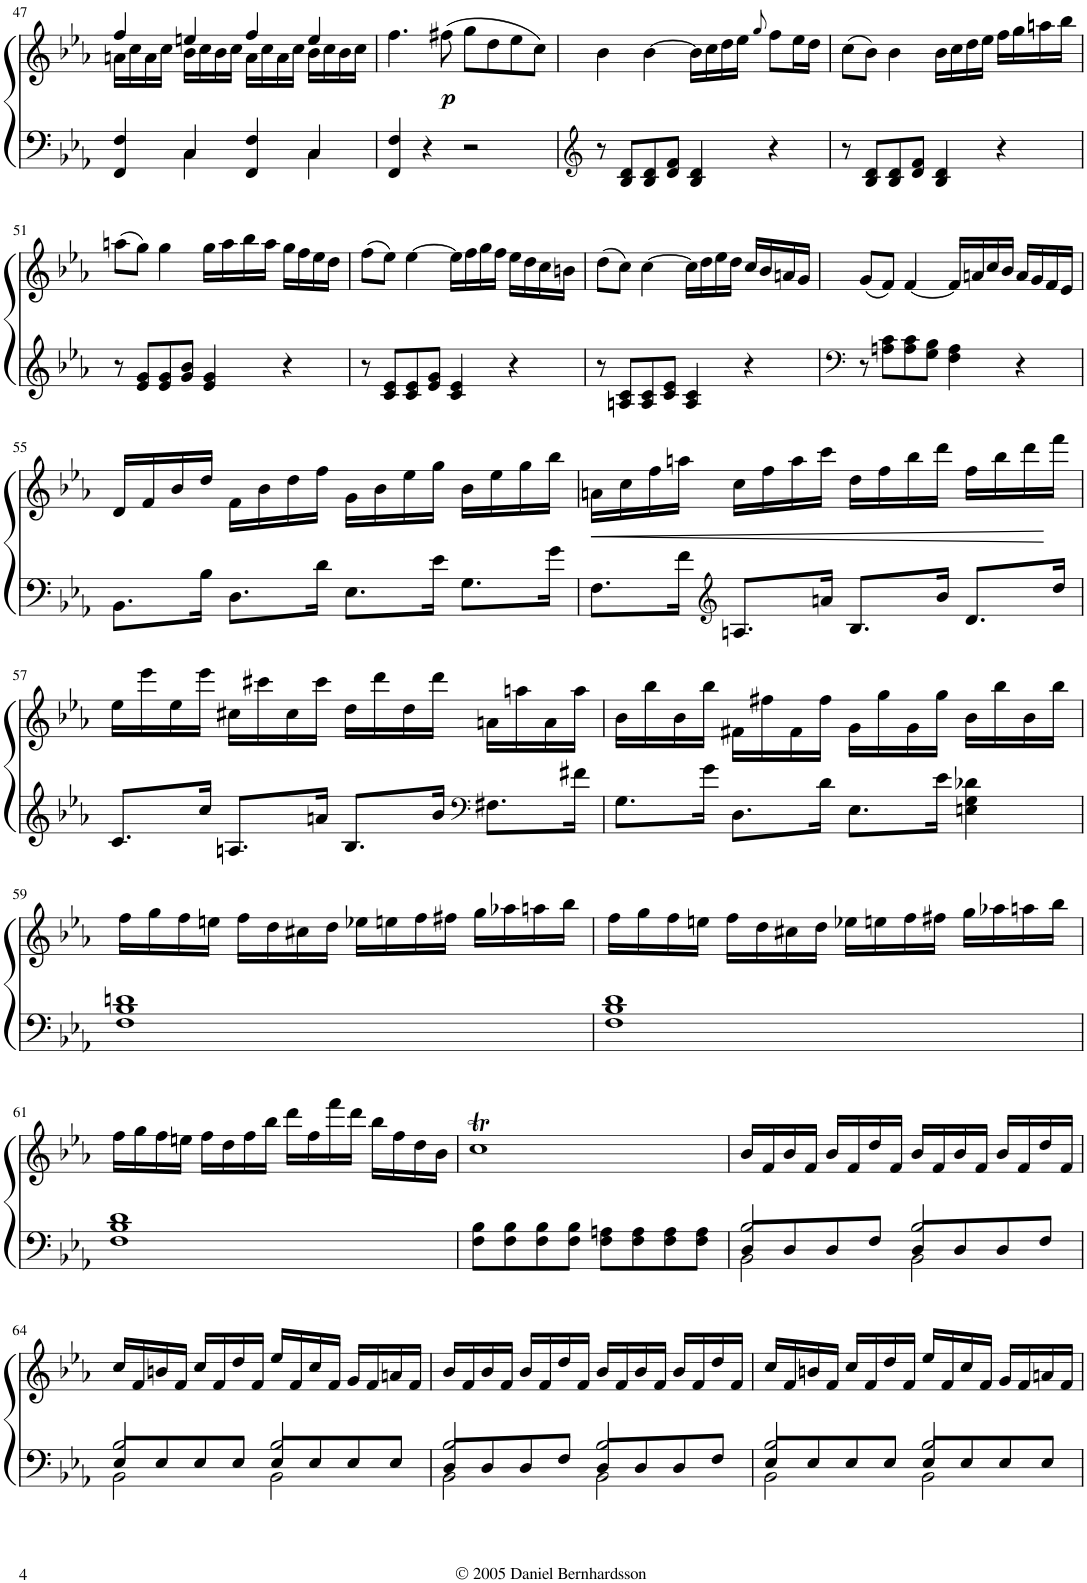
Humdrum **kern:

**kern	**kern	**dynam
*part1	*part1	*part1
*staff2	*staff1	*staff1/2
*I"Piano	*	*
*I'Pno.	*	*
!!LO:PB:g=z
*clefF4	*clefG2	*
*k[b-e-a-]	*k[b-e-a-]	*
*E-:	*E-:	*
*M4/4	*M4/4	*
*met(c)	*met(c)	*
=47	=47	=47
*^	*^	*
4FF/ 4F/	4ryy	4ff/	16an\LL	.
.	.	.	16cc\	.
.	.	.	16a\	.
.	.	.	16cc\JJ	.
4C/	4C\	4een/	16b-\LL	.
.	.	.	16cc\	.
.	.	.	16b-\	.
.	.	.	16cc\JJ	.
4FF/ 4F/	4ryy	4ff/	16a\LL	.
.	.	.	16cc\	.
.	.	.	16a\	.
.	.	.	16cc\JJ	.
4C/	4C\	4ee/	16b-\LL	.
.	.	.	16cc\	.
.	.	.	16b-\	.
.	.	.	16cc\JJ	.
*v	*v	*	*	*
*	*v	*v	*
=48	=48	=48
4FF/ 4F/	4.ff\	.
4r	.	.
!	!	!LO:DY:b
.	(8ff#X\	p
2r	8gg\L	.
.	8dd\	.
.	8ee-\	.
.	8cc\J)	.
=49	=49	=49
*clefG2	*	*
8r	4b-\	.
8B-/ 8d/L	.	.
8B-/ 8d/	[4b-\	.
8d/ 8f/J	.	.
4B-/ 4d/	16b-\LL]	.
.	16cc\	.
.	16dd\	.
.	16ee-\JJ	.
.	8qgg/	.
4r	8ff\L	.
.	16ee-\L	.
.	16dd\JJ	.
=50	=50	=50
8r	(8cc\L	.
8B-/ 8d/L	8b-\J)	.
8B-/ 8d/	4b-\	.
8d/ 8f/J	.	.
4B-/ 4d/	16b-\LL	.
.	16cc\	.
.	16dd\	.
.	16ee-\JJ	.
4r	16ff\LL	.
.	16gg\	.
.	16aan\	.
.	16bb-\JJ	.
!!LO:LB:g=z
=51	=51	=51
8r	(8aan\L	.
8e-/ 8g/L	8gg\J)	.
8e-/ 8g/	4gg\	.
8g/ 8b-/J	.	.
4e-/ 4g/	16gg\LL	.
.	16aa\	.
.	16bb-\	.
.	16aa\JJ	.
4r	16gg\LL	.
.	16ff\	.
.	16ee-\	.
.	16dd\JJ	.
=52	=52	=52
8r	(8ff\L	.
8c/ 8e-/L	8ee-\J)	.
8c/ 8e-/	[4ee-\	.
8e-/ 8g/J	.	.
4c/ 4e-/	16ee-\LL]	.
.	16ff\	.
.	16gg\	.
.	16ff\JJ	.
4r	16ee-\LL	.
.	16dd\	.
.	16cc\	.
.	16bn\JJ	.
=53	=53	=53
8r	(8dd\L	.
8An/ 8c/L	8cc\J)	.
8A/ 8c/	[4cc\	.
8c/ 8e-/J	.	.
4A/ 4c/	16cc\LL]	.
.	16dd\	.
.	16ee-\	.
.	16dd\JJ	.
4r	16cc/LL	.
.	16b-/	.
.	16an/	.
.	16g/JJ	.
=54	=54	=54
*clefF4	*	*
8r	(8g/L	.
8An\ 8c\L	8f/J)	.
8A\ 8c\	[4f/	.
8G\ 8B-\J	.	.
4F\ 4A\	16f/LL]	.
.	16an/	.
.	16cc/	.
.	16b-/JJ	.
4r	16a/LL	.
.	16g/	.
.	16f/	.
.	16e-/JJ	.
!!LO:LB:g=z
=55	=55	=55
8.BB-\L	16d/LL	.
.	16f/	.
.	16b-/	.
16B-\Jk	16dd/JJ	.
8.D\L	16f\LL	.
.	16b-\	.
.	16dd\	.
16d\Jk	16ff\JJ	.
8.E-\L	16g\LL	.
.	16b-\	.
.	16ee-\	.
16e-\Jk	16gg\JJ	.
8.G\L	16b-\LL	.
.	16ee-\	.
.	16gg\	.
16g\Jk	16bb-\JJ	.
=56	=56	=56
!	!	!LO:HP:b
8.F\L	16an\LL	<
.	16cc\	.
.	16ff\	.
16f\Jk	16aan\JJ	.
*clefG2	*	*
8.An/L	16cc\LL	.
.	16ff\	.
.	16aa\	.
16an/Jk	16ccc\JJ	.
8.B-/L	16dd\LL	.
.	16ff\	.
.	16bb-\	.
16b-/Jk	16ddd\JJ	.
8.d/L	16ff\LL	.
.	16bb-\	.
.	16ddd\	.
16dd/Jk	16fff\JJ	[
!!LO:LB:g=z
=57	=57	=57
8.c/L	16ee-\LL	.
.	16eee-\	.
.	16ee-\	.
16cc/Jk	16eee-\JJ	.
8.An/L	16cc#X\LL	.
.	16ccc#X\	.
.	16cc#\	.
16an/Jk	16ccc#\JJ	.
8.B-/L	16dd\LL	.
.	16ddd\	.
.	16dd\	.
16b-/Jk	16ddd\JJ	.
*clefF4	*	*
8.F#X\L	16an\LL	.
.	16aan\	.
.	16a\	.
16f#X\Jk	16aa\JJ	.
=58	=58	=58
8.G\L	16b-\LL	.
.	16bb-\	.
.	16b-\	.
16g\Jk	16bb-\JJ	.
8.D\L	16f#X\LL	.
.	16ff#X\	.
.	16f#\	.
16d\Jk	16ff#\JJ	.
8.E-\L	16g\LL	.
.	16gg\	.
.	16g\	.
16e-\Jk	16gg\JJ	.
4En\ 4G\ 4d-X\	16b-\LL	.
.	16bb-\	.
.	16b-\	.
.	16bb-\JJ	.
!!LO:LB:g=z
=59	=59	=59
1F 1B- 1dn	16ff\LL	.
.	16gg\	.
.	16ff\	.
.	16een\JJ	.
.	16ff\LL	.
.	16dd\	.
.	16cc#X\	.
.	16dd\JJ	.
.	16ee-X\LL	.
.	16een\	.
.	16ff\	.
.	16ff#X\JJ	.
.	16gg\LL	.
.	16aa-X\	.
.	16aan\	.
.	16bb-\JJ	.
=60	=60	=60
1F 1B- 1d	16ff\LL	.
.	16gg\	.
.	16ff\	.
.	16een\JJ	.
.	16ff\LL	.
.	16dd\	.
.	16cc#X\	.
.	16dd\JJ	.
.	16ee-X\LL	.
.	16een\	.
.	16ff\	.
.	16ff#X\JJ	.
.	16gg\LL	.
.	16aa-X\	.
.	16aan\	.
.	16bb-\JJ	.
!!LO:LB:g=z
=61	=61	=61
1F 1B- 1d	16ff\LL	.
.	16gg\	.
.	16ff\	.
.	16een\JJ	.
.	16ff\LL	.
.	16dd\	.
.	16ff\	.
.	16bb-\JJ	.
.	16ddd\LL	.
.	16ff\	.
.	16fff\	.
.	16ddd\JJ	.
.	16bb-\LL	.
.	16ff\	.
.	16dd\	.
.	16b-\JJ	.
=62	=62	=62
8F\ 8B-\L	1ccT	.
8F\ 8B-\	.	.
8F\ 8B-\	.	.
8F\ 8B-\J	.	.
8F\ 8An\L	.	.
8F\ 8A\	.	.
8F\ 8A\	.	.
8F\ 8A\J	.	.
=63	=63	=63
*^	*	*
*	*^	*	*
2B-/	8D/L	2BB-\	16b-/LL	.
.	.	.	16f/	.
.	8D/	.	16b-/	.
.	.	.	16f/JJ	.
.	8D/	.	16b-/LL	.
.	.	.	16f/	.
.	8F/J	.	16dd/	.
.	.	.	16f/JJ	.
2B-/	8D/L	2BB-\	16b-/LL	.
.	.	.	16f/	.
.	8D/	.	16b-/	.
.	.	.	16f/JJ	.
.	8D/	.	16b-/LL	.
.	.	.	16f/	.
.	8F/J	.	16dd/	.
.	.	.	16f/JJ	.
!!LO:LB:g=z
=64	=64	=64	=64	=64
2B-/	8E-/L	2BB-\	16cc/LL	.
.	.	.	16f/	.
.	8E-/	.	16bn/	.
.	.	.	16f/JJ	.
.	8E-/	.	16cc/LL	.
.	.	.	16f/	.
.	8E-/J	.	16dd/	.
.	.	.	16f/JJ	.
2B-/	8E-/L	2BB-\	16ee-/LL	.
.	.	.	16f/	.
.	8E-/	.	16cc/	.
.	.	.	16f/JJ	.
.	8E-/	.	16g/LL	.
.	.	.	16f/	.
.	8E-/J	.	16an/	.
.	.	.	16f/JJ	.
=65	=65	=65	=65	=65
2B-/	8D/L	2BB-\	16b-/LL	.
.	.	.	16f/	.
.	8D/	.	16b-/	.
.	.	.	16f/JJ	.
.	8D/	.	16b-/LL	.
.	.	.	16f/	.
.	8F/J	.	16dd/	.
.	.	.	16f/JJ	.
2B-/	8D/L	2BB-\	16b-/LL	.
.	.	.	16f/	.
.	8D/	.	16b-/	.
.	.	.	16f/JJ	.
.	8D/	.	16b-/LL	.
.	.	.	16f/	.
.	8F/J	.	16dd/	.
.	.	.	16f/JJ	.
=66	=66	=66	=66	=66
2B-/	8E-/L	2BB-\	16cc/LL	.
.	.	.	16f/	.
.	8E-/	.	16bn/	.
.	.	.	16f/JJ	.
.	8E-/	.	16cc/LL	.
.	.	.	16f/	.
.	8E-/J	.	16dd/	.
.	.	.	16f/JJ	.
2B-/	8E-/L	2BB-\	16ee-/LL	.
.	.	.	16f/	.
.	8E-/	.	16cc/	.
.	.	.	16f/JJ	.
.	8E-/	.	16g/LL	.
.	.	.	16f/	.
.	8E-/J	.	16an/	.
.	.	.	16f/JJ	.
*v	*v	*v	*	*
=	=	=
*-	*-	*-
